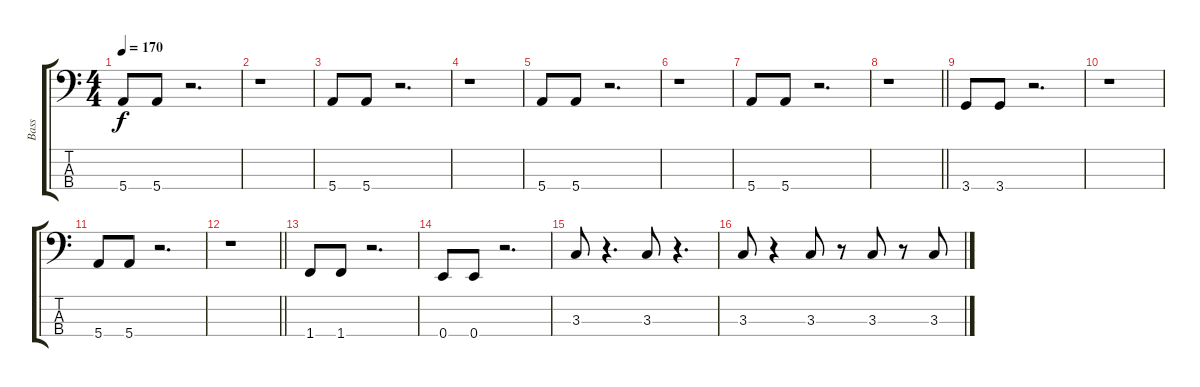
\track ("Bass" "Bass") {instrument electricbassfinger}
\staff {score tabs}
\tuning (G2 D2 A1 E1) {hide}
\ts (4 4)
\tempo 170
\clef f4
\ks c
5.4.8{dy f} 5.4.8 r.2{d} |
r.1 |
5.4.8 5.4.8 r.2{d} |
r.1 |
5.4.8 5.4.8 r.2{d} |
r.1 |
5.4.8 5.4.8 r.2{d} |
\barLineRight lightlight
r.1 |
3.4.8 3.4.8 r.2{d} |
r.1 |
5.4.8 5.4.8 r.2{d} |
\barLineRight lightlight
r.1 |
1.4.8 1.4.8 r.2{d} |
0.4.8 0.4.8 r.2{d} |
3.3.8 r.4{d} 3.3.8 r.4{d} |
3.3.8 r.4 3.3.8 r.8 3.3.8 r.8 3.3.8
